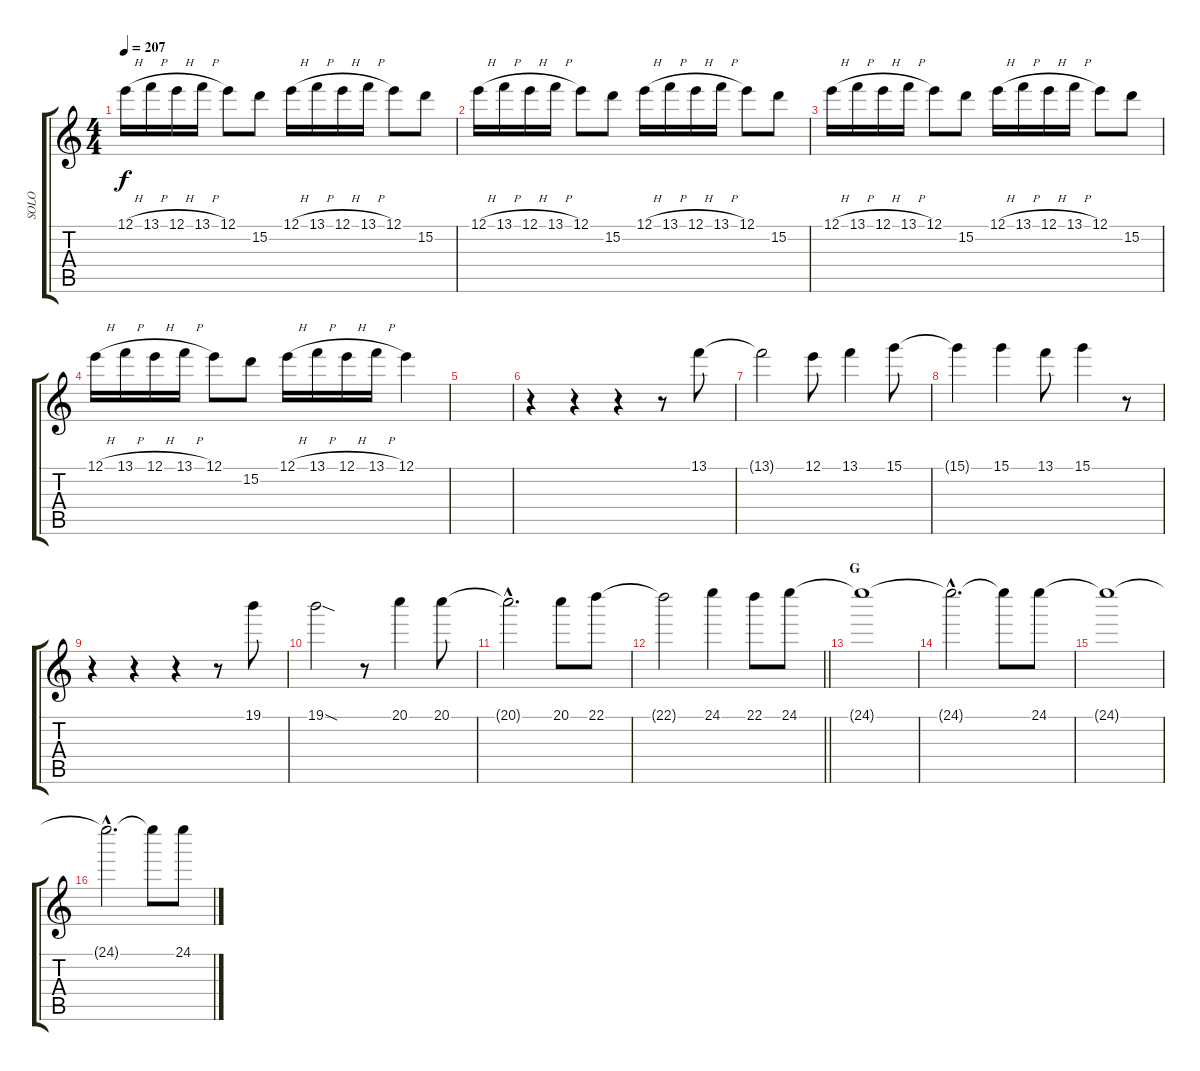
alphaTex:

\track ("SOLO" "SOLO") {instrument distortionguitar}
\staff {score tabs}
\tuning (E4 B3 G3 D3 A2 E2) {hide}
\ts (4 4)
\tempo 207
\clef g2
\ks c
12.1{h}.16{dy f} 13.1{h}.16 12.1{h}.16 13.1{h}.16 12.1.8 15.2.8 12.1{h}.16 13.1{h}.16 12.1{h}.16 13.1{h}.16 12.1.8 15.2.8 |
12.1{h}.16 13.1{h}.16 12.1{h}.16 13.1{h}.16 12.1.8 15.2.8 12.1{h}.16 13.1{h}.16 12.1{h}.16 13.1{h}.16 12.1.8 15.2.8 |
12.1{h}.16 13.1{h}.16 12.1{h}.16 13.1{h}.16 12.1.8 15.2.8 12.1{h}.16 13.1{h}.16 12.1{h}.16 13.1{h}.16 12.1.8 15.2.8 |
12.1{h}.16 13.1{h}.16 12.1{h}.16 13.1{h}.16 12.1.8 15.2.8 12.1{h}.16 13.1{h}.16 12.1{h}.16 13.1{h}.16 12.1.4 |
|
r.4 r.4 r.4 r.8 13.1.8 |
13.1{t}.2 12.1.8 13.1.4 15.1.8 |
15.1{t}.4 15.1.4 13.1.8 15.1.4 r.8 |
r.4 r.4 r.4 r.8 19.1.8 |
19.1{sod}.2 r.8 20.1.4 20.1.8 |
20.1{hac t}.2{d} 20.1.8 22.1.8 |
\barLineRight lightlight
22.1{t}.2 24.1.4 22.1.8 24.1.8{volume 10 instrument distortionguitar} |
\section ("" "G")
24.1{t}.1 |
24.1{hac t}.2{d} 24.1{t}.8 24.1.8 |
24.1{t}.1 |
24.1{hac t}.2{d} 24.1{t}.8 24.1.8
